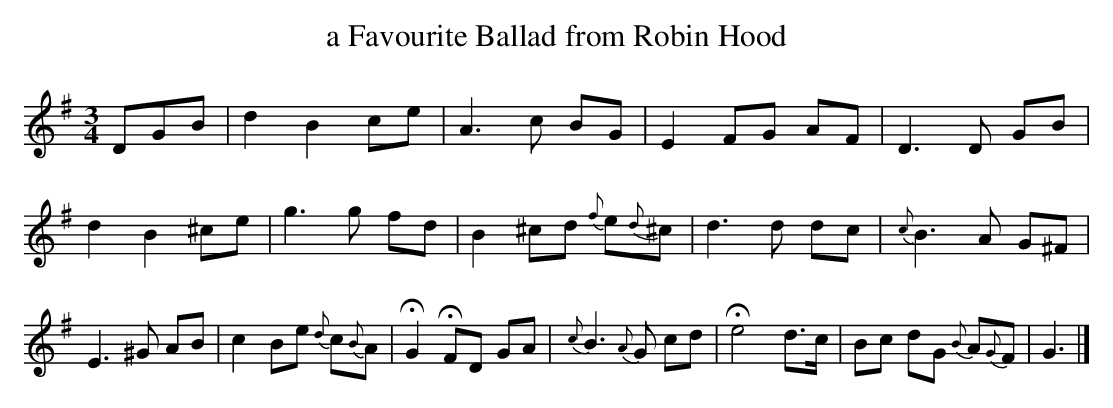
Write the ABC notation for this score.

X:1
T:a Favourite Ballad from Robin Hood
M:3/4
K:G
DGB| \
d2B2 ce| A3c BG| E2FG AF| D3D GB|\
d2B2 ^ce| g3g fd| B2^cd {f}e{d}^c| d3d dc|\
{c}B3A G^F| E3^G AB| c2Be {d}c{B}A| HG2HFD GA|\
{c}B3{A}G cd| He4d>c| Bc dG {B}A{G}F| G3|]
